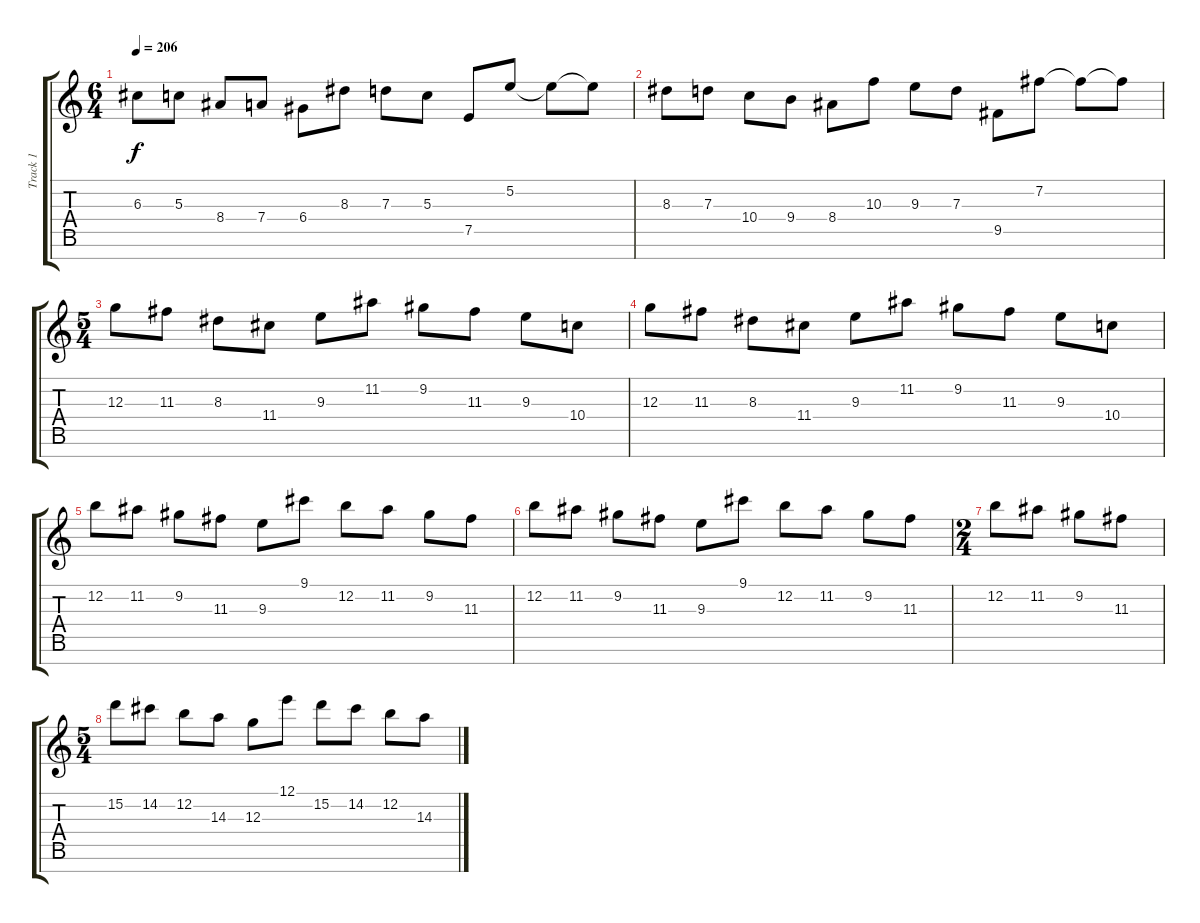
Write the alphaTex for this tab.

\track ("Track 1" "Track 1") {instrument distortionguitar}
\staff {score tabs}
\tuning (E4 B3 G3 D3 A2 E2 B1) {hide}
\ts (6 4)
\tempo 206
\clef g2
\ks c
6.3.8{dy f} 5.3.8 8.4.8 7.4.8 6.4.8 8.3.8 7.3.8 5.3.8 7.5.8 5.2.8 5.2{t}.8 5.2{t}.8 |
8.3.8 7.3.8 10.4.8 9.4.8 8.4.8 10.3.8 9.3.8 7.3.8 9.5.8 7.2.8 7.2{t}.8 7.2{t}.8 |
\ts (5 4)
12.3.8 11.3.8 8.3.8 11.4.8 9.3.8 11.2.8 9.2.8 11.3.8 9.3.8 10.4.8 |
12.3.8 11.3.8 8.3.8 11.4.8 9.3.8 11.2.8 9.2.8 11.3.8 9.3.8 10.4.8 |
12.2.8 11.2.8 9.2.8 11.3.8 9.3.8 9.1.8 12.2.8 11.2.8 9.2.8 11.3.8 |
12.2.8 11.2.8 9.2.8 11.3.8 9.3.8 9.1.8 12.2.8 11.2.8 9.2.8 11.3.8 |
\ts (2 4)
12.2.8 11.2.8 9.2.8 11.3.8 |
\ts (5 4)
15.2.8 14.2.8 12.2.8 14.3.8 12.3.8 12.1.8 15.2.8 14.2.8 12.2.8 14.3.8
